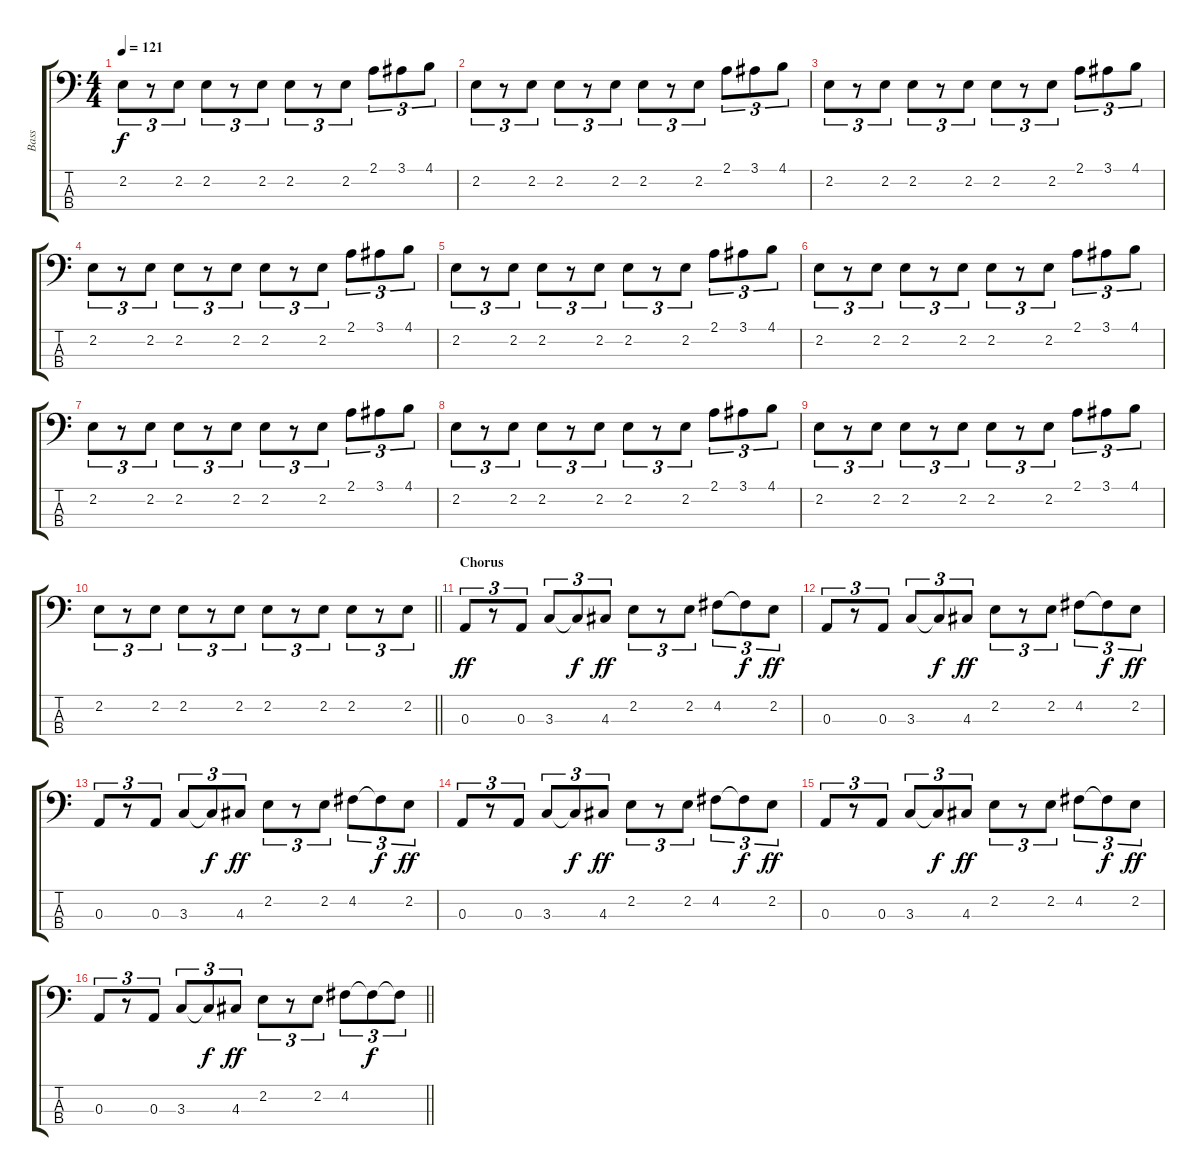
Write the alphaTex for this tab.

\track ("Bass" "Bass") {instrument electricbassfinger}
\staff {score tabs}
\tuning (G2 D2 A1 E1) {hide}
\ts (4 4)
\tempo 121
\clef f4
\ks c
2.2.8{tu (3 2) dy f} r.8{tu (3 2)} 2.2.8{tu (3 2)} 2.2.8{tu (3 2)} r.8{tu (3 2)} 2.2.8{tu (3 2)} 2.2.8{tu (3 2)} r.8{tu (3 2)} 2.2.8{tu (3 2)} 2.1.8{tu (3 2)} 3.1.8{tu (3 2)} 4.1.8{tu (3 2)} |
2.2.8{tu (3 2)} r.8{tu (3 2)} 2.2.8{tu (3 2)} 2.2.8{tu (3 2)} r.8{tu (3 2)} 2.2.8{tu (3 2)} 2.2.8{tu (3 2)} r.8{tu (3 2)} 2.2.8{tu (3 2)} 2.1.8{tu (3 2)} 3.1.8{tu (3 2)} 4.1.8{tu (3 2)} |
2.2.8{tu (3 2)} r.8{tu (3 2)} 2.2.8{tu (3 2)} 2.2.8{tu (3 2)} r.8{tu (3 2)} 2.2.8{tu (3 2)} 2.2.8{tu (3 2)} r.8{tu (3 2)} 2.2.8{tu (3 2)} 2.1.8{tu (3 2)} 3.1.8{tu (3 2)} 4.1.8{tu (3 2)} |
2.2.8{tu (3 2)} r.8{tu (3 2)} 2.2.8{tu (3 2)} 2.2.8{tu (3 2)} r.8{tu (3 2)} 2.2.8{tu (3 2)} 2.2.8{tu (3 2)} r.8{tu (3 2)} 2.2.8{tu (3 2)} 2.1.8{tu (3 2)} 3.1.8{tu (3 2)} 4.1.8{tu (3 2)} |
2.2.8{tu (3 2)} r.8{tu (3 2)} 2.2.8{tu (3 2)} 2.2.8{tu (3 2)} r.8{tu (3 2)} 2.2.8{tu (3 2)} 2.2.8{tu (3 2)} r.8{tu (3 2)} 2.2.8{tu (3 2)} 2.1.8{tu (3 2)} 3.1.8{tu (3 2)} 4.1.8{tu (3 2)} |
2.2.8{tu (3 2)} r.8{tu (3 2)} 2.2.8{tu (3 2)} 2.2.8{tu (3 2)} r.8{tu (3 2)} 2.2.8{tu (3 2)} 2.2.8{tu (3 2)} r.8{tu (3 2)} 2.2.8{tu (3 2)} 2.1.8{tu (3 2)} 3.1.8{tu (3 2)} 4.1.8{tu (3 2)} |
2.2.8{tu (3 2)} r.8{tu (3 2)} 2.2.8{tu (3 2)} 2.2.8{tu (3 2)} r.8{tu (3 2)} 2.2.8{tu (3 2)} 2.2.8{tu (3 2)} r.8{tu (3 2)} 2.2.8{tu (3 2)} 2.1.8{tu (3 2)} 3.1.8{tu (3 2)} 4.1.8{tu (3 2)} |
2.2.8{tu (3 2)} r.8{tu (3 2)} 2.2.8{tu (3 2)} 2.2.8{tu (3 2)} r.8{tu (3 2)} 2.2.8{tu (3 2)} 2.2.8{tu (3 2)} r.8{tu (3 2)} 2.2.8{tu (3 2)} 2.1.8{tu (3 2)} 3.1.8{tu (3 2)} 4.1.8{tu (3 2)} |
2.2.8{tu (3 2)} r.8{tu (3 2)} 2.2.8{tu (3 2)} 2.2.8{tu (3 2)} r.8{tu (3 2)} 2.2.8{tu (3 2)} 2.2.8{tu (3 2)} r.8{tu (3 2)} 2.2.8{tu (3 2)} 2.1.8{tu (3 2)} 3.1.8{tu (3 2)} 4.1.8{tu (3 2)} |
\barLineRight lightlight
2.2.8{tu (3 2)} r.8{tu (3 2)} 2.2.8{tu (3 2)} 2.2.8{tu (3 2)} r.8{tu (3 2)} 2.2.8{tu (3 2)} 2.2.8{tu (3 2)} r.8{tu (3 2)} 2.2.8{tu (3 2)} 2.2.8{tu (3 2)} r.8{tu (3 2)} 2.2.8{tu (3 2)} |
\section ("" "Chorus")
0.3.8{tu (3 2) dy ff} r.8{tu (3 2)} 0.3.8{tu (3 2)} 3.3.8{tu (3 2)} 3.3{t}.8{tu (3 2) dy f} 4.3.8{tu (3 2) dy ff} 2.2.8{tu (3 2)} r.8{tu (3 2)} 2.2.8{tu (3 2)} 4.2.8{tu (3 2)} 4.2{t}.8{tu (3 2) dy f} 2.2.8{tu (3 2) dy ff} |
0.3.8{tu (3 2)} r.8{tu (3 2)} 0.3.8{tu (3 2)} 3.3.8{tu (3 2)} 3.3{t}.8{tu (3 2) dy f} 4.3.8{tu (3 2) dy ff} 2.2.8{tu (3 2)} r.8{tu (3 2)} 2.2.8{tu (3 2)} 4.2.8{tu (3 2)} 4.2{t}.8{tu (3 2) dy f} 2.2.8{tu (3 2) dy ff} |
0.3.8{tu (3 2)} r.8{tu (3 2)} 0.3.8{tu (3 2)} 3.3.8{tu (3 2)} 3.3{t}.8{tu (3 2) dy f} 4.3.8{tu (3 2) dy ff} 2.2.8{tu (3 2)} r.8{tu (3 2)} 2.2.8{tu (3 2)} 4.2.8{tu (3 2)} 4.2{t}.8{tu (3 2) dy f} 2.2.8{tu (3 2) dy ff} |
0.3.8{tu (3 2)} r.8{tu (3 2)} 0.3.8{tu (3 2)} 3.3.8{tu (3 2)} 3.3{t}.8{tu (3 2) dy f} 4.3.8{tu (3 2) dy ff} 2.2.8{tu (3 2)} r.8{tu (3 2)} 2.2.8{tu (3 2)} 4.2.8{tu (3 2)} 4.2{t}.8{tu (3 2) dy f} 2.2.8{tu (3 2) dy ff} |
0.3.8{tu (3 2)} r.8{tu (3 2)} 0.3.8{tu (3 2)} 3.3.8{tu (3 2)} 3.3{t}.8{tu (3 2) dy f} 4.3.8{tu (3 2) dy ff} 2.2.8{tu (3 2)} r.8{tu (3 2)} 2.2.8{tu (3 2)} 4.2.8{tu (3 2)} 4.2{t}.8{tu (3 2) dy f} 2.2.8{tu (3 2) dy ff} |
\barLineRight lightlight
0.3.8{tu (3 2)} r.8{tu (3 2)} 0.3.8{tu (3 2)} 3.3.8{tu (3 2)} 3.3{t}.8{tu (3 2) dy f} 4.3.8{tu (3 2) dy ff} 2.2.8{tu (3 2)} r.8{tu (3 2)} 2.2.8{tu (3 2)} 4.2.8{tu (3 2)} 4.2{t}.8{tu (3 2) dy f} 4.2{t}.8{tu (3 2)}
